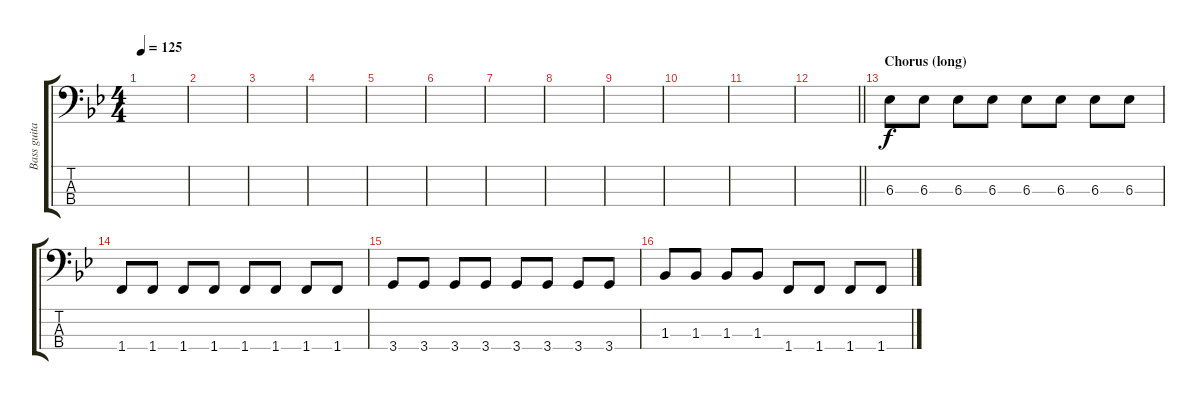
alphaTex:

\track ("Bass guitar" "Bass guita") {instrument electricbassfinger}
\staff {score tabs}
\tuning (G2 D2 A1 E1) {hide}
\ts (4 4)
\tempo 125
\clef f4
\ks bb
|
|
|
|
|
|
|
|
|
|
|
\barLineRight lightlight
|
\section ("" "Chorus (long)")
6.3.8 6.3.8 6.3.8 6.3.8 6.3.8 6.3.8 6.3.8 6.3.8 |
1.4.8 1.4.8 1.4.8 1.4.8 1.4.8 1.4.8 1.4.8 1.4.8 |
3.4.8 3.4.8 3.4.8 3.4.8 3.4.8 3.4.8 3.4.8 3.4.8 |
1.3.8 1.3.8 1.3.8 1.3.8 1.4.8 1.4.8 1.4.8 1.4.8
